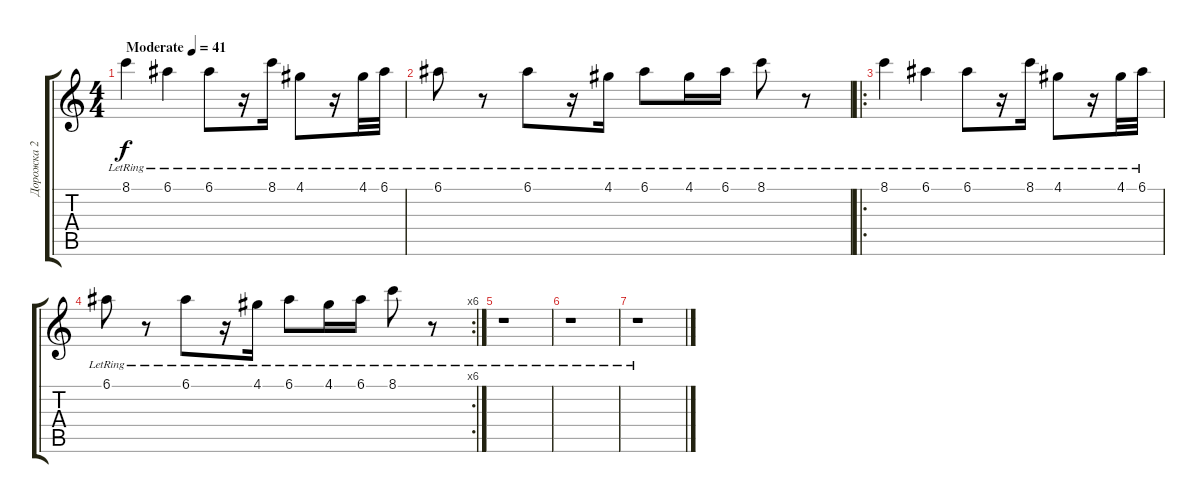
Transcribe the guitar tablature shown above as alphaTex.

\track ("Дорожка 2" "Дорожка 2") {instrument acousticguitarsteel}
\staff {score tabs}
\tuning (E4 B3 G3 D3 A2 E2) {hide}
\ts (4 4)
\tempo (41 "Moderate")
\clef g2
\ks c
8.1{lr}.4{dy f instrument acousticguitarsteel} 6.1{lr}.4 6.1{lr}.8 r.16 8.1{lr}.16 4.1{lr}.8 r.16 4.1{lr}.32 6.1{lr}.32 |
6.1{lr}.8 r.8 6.1{lr}.8 r.16 4.1{lr}.16 6.1{lr}.8 4.1{lr}.16 6.1{lr}.16 8.1{lr}.8 r.8 |
\ro
8.1{lr}.4 6.1{lr}.4 6.1{lr}.8 r.16 8.1{lr}.16 4.1{lr}.8 r.16 4.1{lr}.32 6.1{lr}.32 |
\rc 6
6.1{lr}.8 r.8 6.1{lr}.8 r.16 4.1{lr}.16 6.1{lr}.8 4.1{lr}.16 6.1{lr}.16 8.1{lr}.8 r.8 |
r.1 |
r.1 |
r.1
